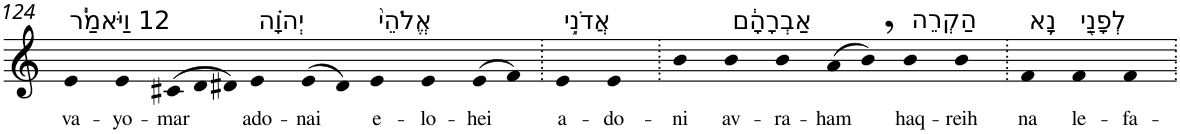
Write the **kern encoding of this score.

**kern	**text
*part1	*part1
*staff1	*staff1
*I"Piano	*
*I'Pno	*
!!LO:PB:g=z
*clefG2	*
*k[]	*
=124	=124
!LO:TX:a:t=12 וַיֹּאמַ֓ר	!
!	!LO:LY:b
4e	va-
!	!LO:LY:b
4e	-yo-
*Xtuplet	*
!	!LO:LY:b
(>12c#X	-mar
12d	.
12d#X)	.
!LO:TX:a:t=יְהוָ֗ה	!
!	!LO:LY:b
4e	ado-
!	!LO:LY:b
(>8e	-nai
8d#)	.
!LO:TX:a:t=אֱלֹהֵי֙	!
!	!LO:LY:b
4e	e-
!	!LO:LY:b
4e	-lo-
!	!LO:LY:b
(>8e	-hei
8f)	.
=125.	=125.
!LO:TX:a:t=אֲדֹנִ֣י	!
!	!LO:LY:b
4e	a-
!	!LO:LY:b
4e	-do-
=126.	=126.
!	!LO:LY:b
4b	-ni
!LO:TX:a:t=אַבְרָהָ֔ם	!
!	!LO:LY:b
4b	av-
!	!LO:LY:b
4b	-ra-
!	!LO:LY:b
(>8a	-ham
8b,)	.
!LO:TX:a:t=הַקְרֵה	!
!	!LO:LY:b
4b	haq-
!	!LO:LY:b
4b	-reih
=127.	=127.
!LO:TX:a:t=נָ֥א	!
!	!LO:LY:b
4f	na
!LO:TX:a:t=לְפָנַ֖י	!
!	!LO:LY:b
4f	le-
!	!LO:LY:b
4f	-fa-
=.	=.
*-	*-
